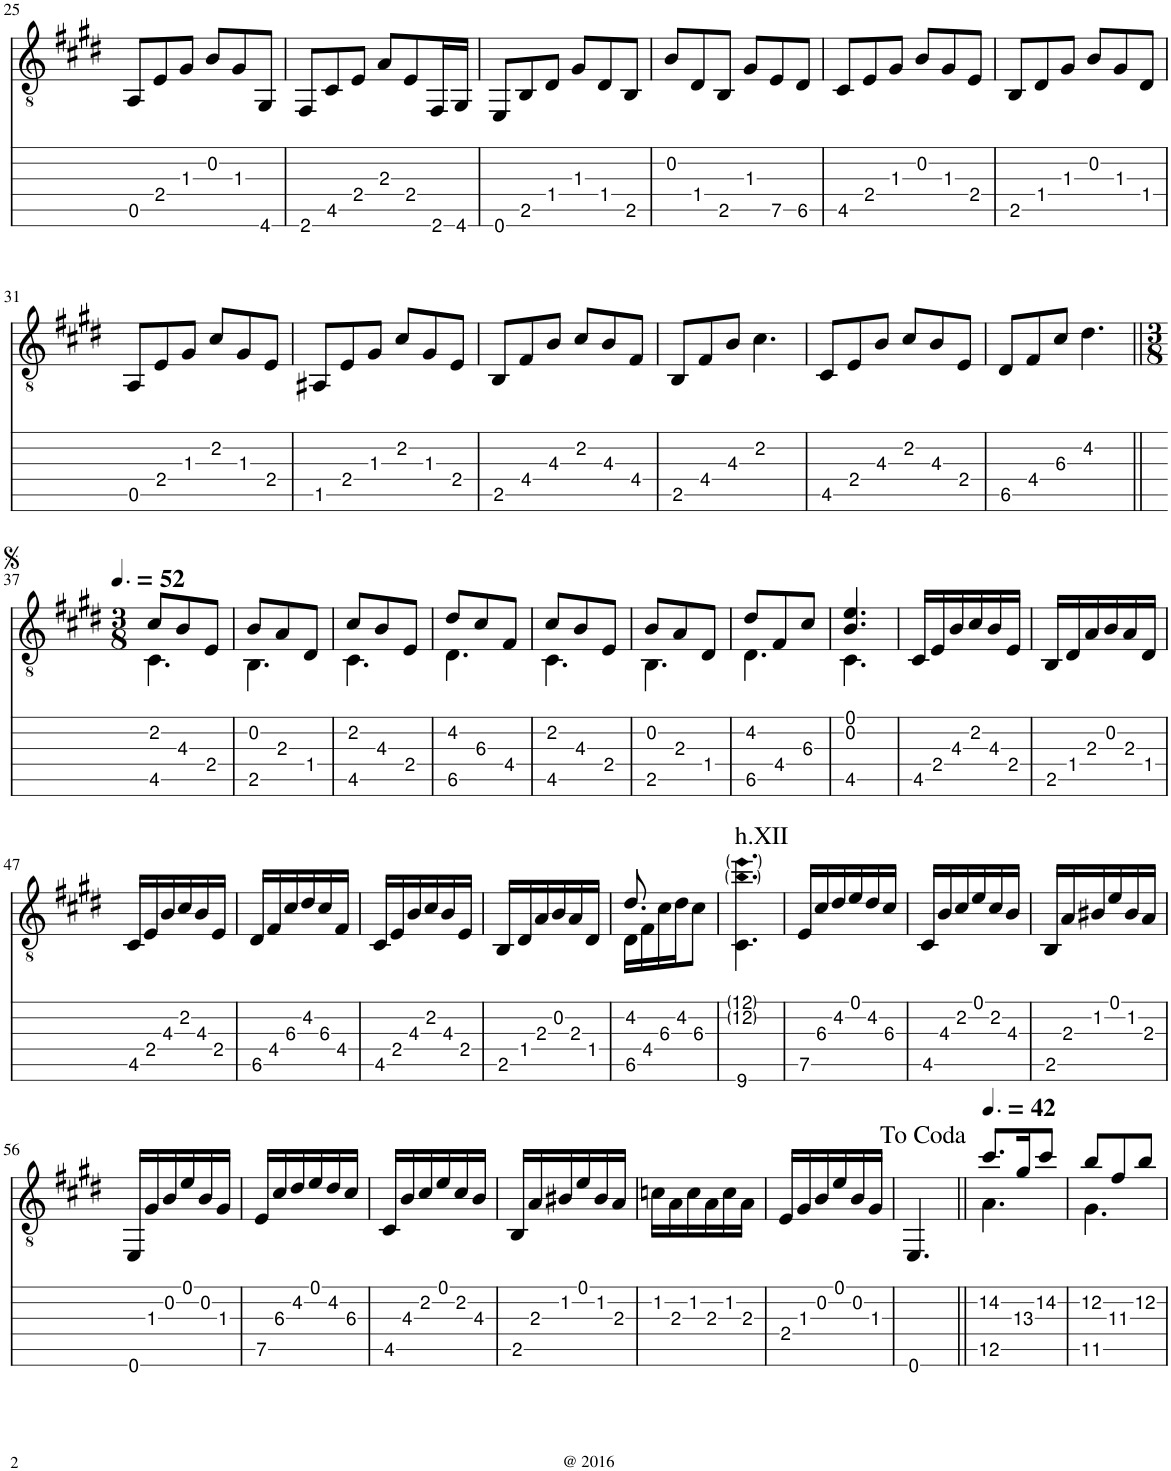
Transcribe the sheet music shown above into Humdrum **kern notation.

**kern	**kern	**harte
*part1	*part1	*part1
*staff2	*staff1	*
*I"Guitar	*	*
*I'Guit.	*	*
!!LO:PB:g=z
*	*clefGv2	*
*k[f#c#g#d#]	*k[f#c#g#d#]	*
*M6/8	*M6/8	*
=25	=25	=25
8AAL	8AA/L	.
8E	8E/	.
8G#J	8G#/J	.
8BL	8B/L	.
8G#	8G#/	.
8GG#J	8GG#/J	.
=26	=26	=26
8FF#L	8FF#/L	.
8C#	8C#/	.
8EJ	8E/J	.
8AL	8A/L	.
8E	8E/	.
16FF#L	16FF#/L	.
16GG#JJ	16GG#/JJ	.
=27	=27	=27
8EEL	8EE/L	.
8BB	8BB/	.
8D#J	8D#/J	.
8G#L	8G#/L	.
8D#	8D#/	.
8BBJ	8BB/J	.
=28	=28	=28
8BL	8B/L	.
8D#	8D#/	.
8BBJ	8BB/J	.
8G#L	8G#/L	.
8E	8E/	.
8D#J	8D#/J	.
=29	=29	=29
8C#L	8C#/L	.
8E	8E/	.
8G#J	8G#/J	.
8BL	8B/L	.
8G#	8G#/	.
8EJ	8E/J	.
=30	=30	=30
8BBL	8BB/L	.
8D#	8D#/	.
8G#J	8G#/J	.
8BL	8B/L	.
8G#	8G#/	.
8D#J	8D#/J	.
!!LO:LB:g=z
=31	=31	=31
8AAL	8AA/L	.
8E	8E/	.
8G#J	8G#/J	.
8c#L	8c#/L	.
8G#	8G#/	.
8EJ	8E/J	.
=32	=32	=32
8AA#XL	8AA#X/L	.
8E	8E/	.
8G#J	8G#/J	.
8c#L	8c#/L	.
8G#	8G#/	.
8EJ	8E/J	.
=33	=33	=33
8BBL	8BB/L	.
8F#	8F#/	.
8BJ	8B/J	.
8c#L	8c#/L	.
8B	8B/	.
8F#J	8F#/J	.
=34	=34	=34
8BBL	8BB/L	.
8F#	8F#/	.
8BJ	8B/J	.
4.c#	4.c#\	.
=35	=35	=35
8C#L	8C#/L	.
8E	8E/	.
8BJ	8B/J	.
8c#L	8c#/L	.
8B	8B/	.
8EJ	8E/J	.
=36	=36	=36
8D#L	8D#/L	.
8F#	8F#/	.
8c#J	8c#/J	.
4.d#	4.d#\	.
!!LO:LB:g=z
=37||	=37||	=37||
*M3/8	*M3/8	*
*	*MM78	*
*^	*^	*
4.C#	8c#L	4.C#\	8c#/L	.
.	8B	.	8B/	.
.	8EJ	.	8E/J	.
=38	=38	=38	=38	=38
4.BB	8BL	4.BB\	8B/L	.
.	8A	.	8A/	.
.	8D#J	.	8D#/J	.
=39	=39	=39	=39	=39
4.C#	8c#L	4.C#\	8c#/L	.
.	8B	.	8B/	.
.	8EJ	.	8E/J	.
=40	=40	=40	=40	=40
4.D#	8d#L	4.D#\	8d#/L	.
.	8c#	.	8c#/	.
.	8F#J	.	8F#/J	.
=41	=41	=41	=41	=41
4.C#	8c#L	4.C#\	8c#/L	.
.	8B	.	8B/	.
.	8EJ	.	8E/J	.
=42	=42	=42	=42	=42
4.BB	8BL	4.BB\	8B/L	.
.	8A	.	8A/	.
.	8D#J	.	8D#/J	.
=43	=43	=43	=43	=43
4.D#	8d#L	4.D#\	8d#/L	.
.	8F#	.	8F#/	.
.	8c#J	.	8c#/J	.
=44	=44	=44	=44	=44
4.C#	4.B 4.e	4.C#\	4.B/ 4.e/	.
*v	*v	*	*	*
*	*v	*v	*
=45	=45	=45
16C#LL	16C#/LL	.
16E	16E/	.
16B	16B/	.
16c#	16c#/	.
16B	16B/	.
16EJJ	16E/JJ	.
=46	=46	=46
16BBLL	16BB/LL	.
16D#	16D#/	.
16A	16A/	.
16B	16B/	.
16A	16A/	.
16D#JJ	16D#/JJ	.
!!LO:LB:g=z
=47	=47	=47
16C#LL	16C#/LL	.
16E	16E/	.
16B	16B/	.
16c#	16c#/	.
16B	16B/	.
16EJJ	16E/JJ	.
=48	=48	=48
16D#LL	16D#/LL	.
16F#	16F#/	.
16c#	16c#/	.
16d#	16d#/	.
16c#	16c#/	.
16F#JJ	16F#/JJ	.
=49	=49	=49
16C#LL	16C#/LL	.
16E	16E/	.
16B	16B/	.
16c#	16c#/	.
16B	16B/	.
16EJJ	16E/JJ	.
=50	=50	=50
16BBLL	16BB/LL	.
16D#	16D#/	.
16A	16A/	.
16B	16B/	.
16A	16A/	.
16D#JJ	16D#/JJ	.
=51	=51	=51
*^	*^	*
16D#LL	8.d#	16D#\LL	8.d#/	.
16F#	.	16F#\	.	.
16c#	.	16c#\	.	.
16d#J	8.ryy	16d#\J	8.ryy	.
8c#J	.	8c#\J	.	.
*v	*v	*	*	*
*	*v	*v	*
=52	=52	=52
!	!	!LO:H:kt=h.XII
4.C# 4.b 4.ee	4.C#\ 4.b\ 4.ee\	N
=53	=53	=53
16ELL	16E/LL	.
16c#	16c#/	.
16d#	16d#/	.
16e	16e/	.
16d#	16d#/	.
16c#JJ	16c#/JJ	.
=54	=54	=54
16C#LL	16C#/LL	.
16B	16B/	.
16c#	16c#/	.
16e	16e/	.
16c#	16c#/	.
16BJJ	16B/JJ	.
=55	=55	=55
16BBLL	16BB/LL	.
16A	16A/	.
16B#	16B#X/	.
16e	16e/	.
16B#	16B#/	.
16AJJ	16A/JJ	.
!!LO:LB:g=z
=56	=56	=56
16EELL	16EE/LL	.
16G#	16G#/	.
16B	16B/	.
16e	16e/	.
16B	16B/	.
16G#JJ	16G#/JJ	.
=57	=57	=57
16ELL	16E/LL	.
16c#	16c#/	.
16d#	16d#/	.
16e	16e/	.
16d#	16d#/	.
16c#JJ	16c#/JJ	.
=58	=58	=58
16C#LL	16C#/LL	.
16B	16B/	.
16c#	16c#/	.
16e	16e/	.
16c#	16c#/	.
16BJJ	16B/JJ	.
=59	=59	=59
16BBLL	16BB/LL	.
16A	16A/	.
16B#	16B#X/	.
16e	16e/	.
16B#	16B#/	.
16AJJ	16A/JJ	.
=60	=60	=60
16cLL	16cn\LL	.
16A	16A\	.
16c	16c\	.
16A	16A\	.
16c	16c\	.
16AJJ	16A\JJ	.
=61	=61	=61
16ELL	16E/LL	.
16G#	16G#/	.
16B	16B/	.
16e	16e/	.
16B	16B/	.
16G#JJ	16G#/JJ	.
=62	=62	=62
4.EE	4.EE/	.
=63||	=63||	=63||
*	*MM63	*
*^	*^	*
4.A	8.cc#L	4.A\	8.cc#/L	.
.	16g#K	.	16g#/K	.
.	8cc#J	.	8cc#/J	.
=64	=64	=64	=64	=64
4.G#	8bL	4.G#\	8b/L	.
.	8f#	.	8f#/	.
.	8bJ	.	8b/J	.
*v	*v	*	*	*
*	*v	*v	*
=	=	=
*-	*-	*-
